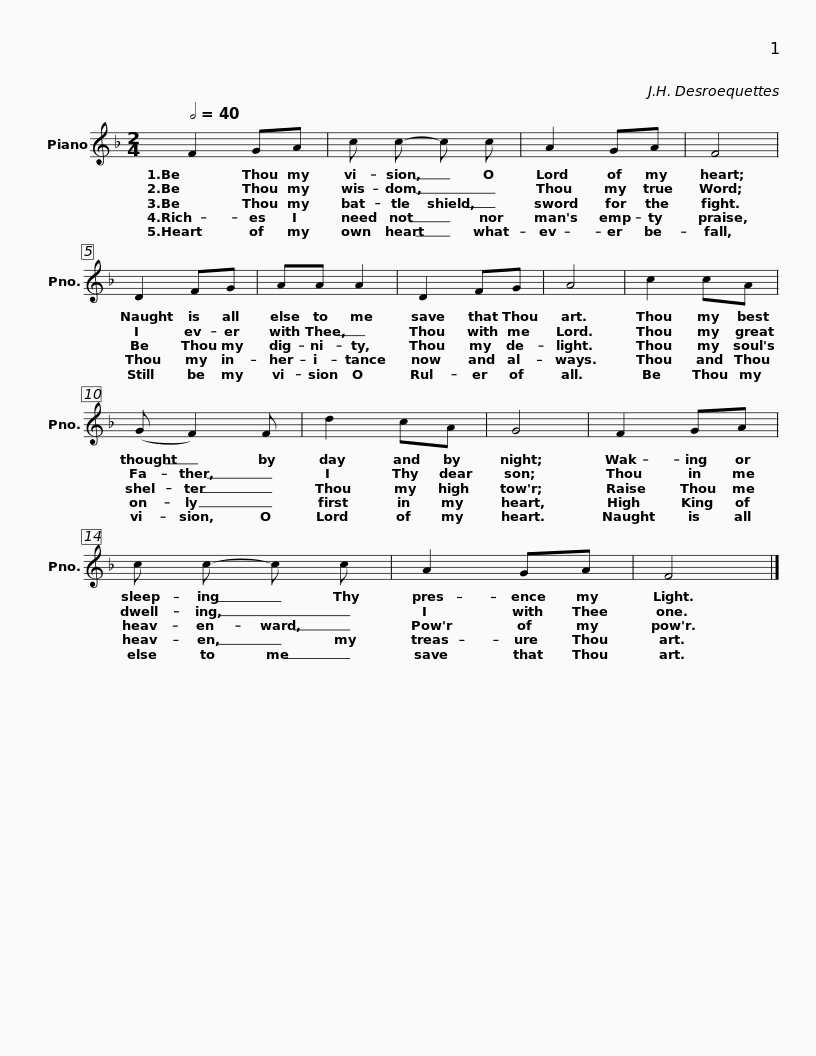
X:1
L:1/8
Q:1/2=40
M:2/4
I:linebreak $
K:F
V:1 treble
V:1
 F2 GA | c c- c c | A2 GA | F4 | D2 FG |$ %5
 AA A2 | D2 FG | A4 | c2 cA | (G F2) F | %10
 d2 cA | G4 |$ F2 GA | c c- c c | A2 GA | %15
 F4 |] %16
